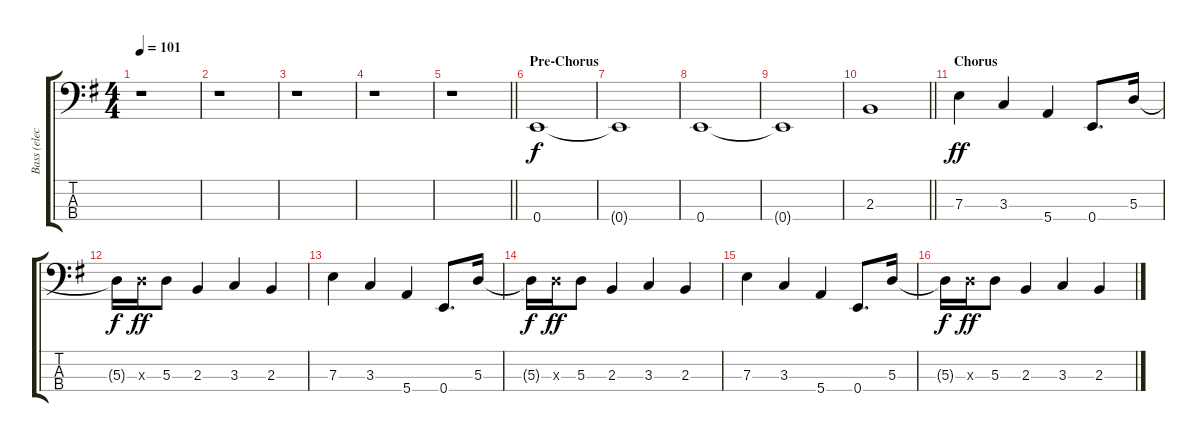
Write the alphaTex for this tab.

\track ("Bass (elec.)" "Bass (elec") {instrument electricbassfinger}
\staff {score tabs}
\tuning (G2 D2 A1 E1) {hide}
\ts (4 4)
\tempo 101
\clef f4
\ks eminor
r.1{dy f} |
r.1 |
r.1 |
r.1 |
\barLineRight lightlight
r.1 |
\section ("" "Pre-Chorus")
0.4.1 |
0.4{t}.1 |
0.4.1 |
0.4{t}.1 |
\barLineRight lightlight
2.3.1 |
\section ("" "Chorus")
7.3.4{dy ff} 3.3.4 5.4.4 0.4.8{d} 5.3.16 |
5.3{t}.16{dy f} 5.3{x}.16{dy ff} 5.3.8 2.3.4 3.3.4 2.3.4 |
7.3.4 3.3.4 5.4.4 0.4.8{d} 5.3.16 |
5.3{t}.16{dy f} 5.3{x}.16{dy ff} 5.3.8 2.3.4 3.3.4 2.3.4 |
7.3.4 3.3.4 5.4.4 0.4.8{d} 5.3.16 |
5.3{t}.16{dy f} 5.3{x}.16{dy ff} 5.3.8 2.3.4 3.3.4 2.3.4
